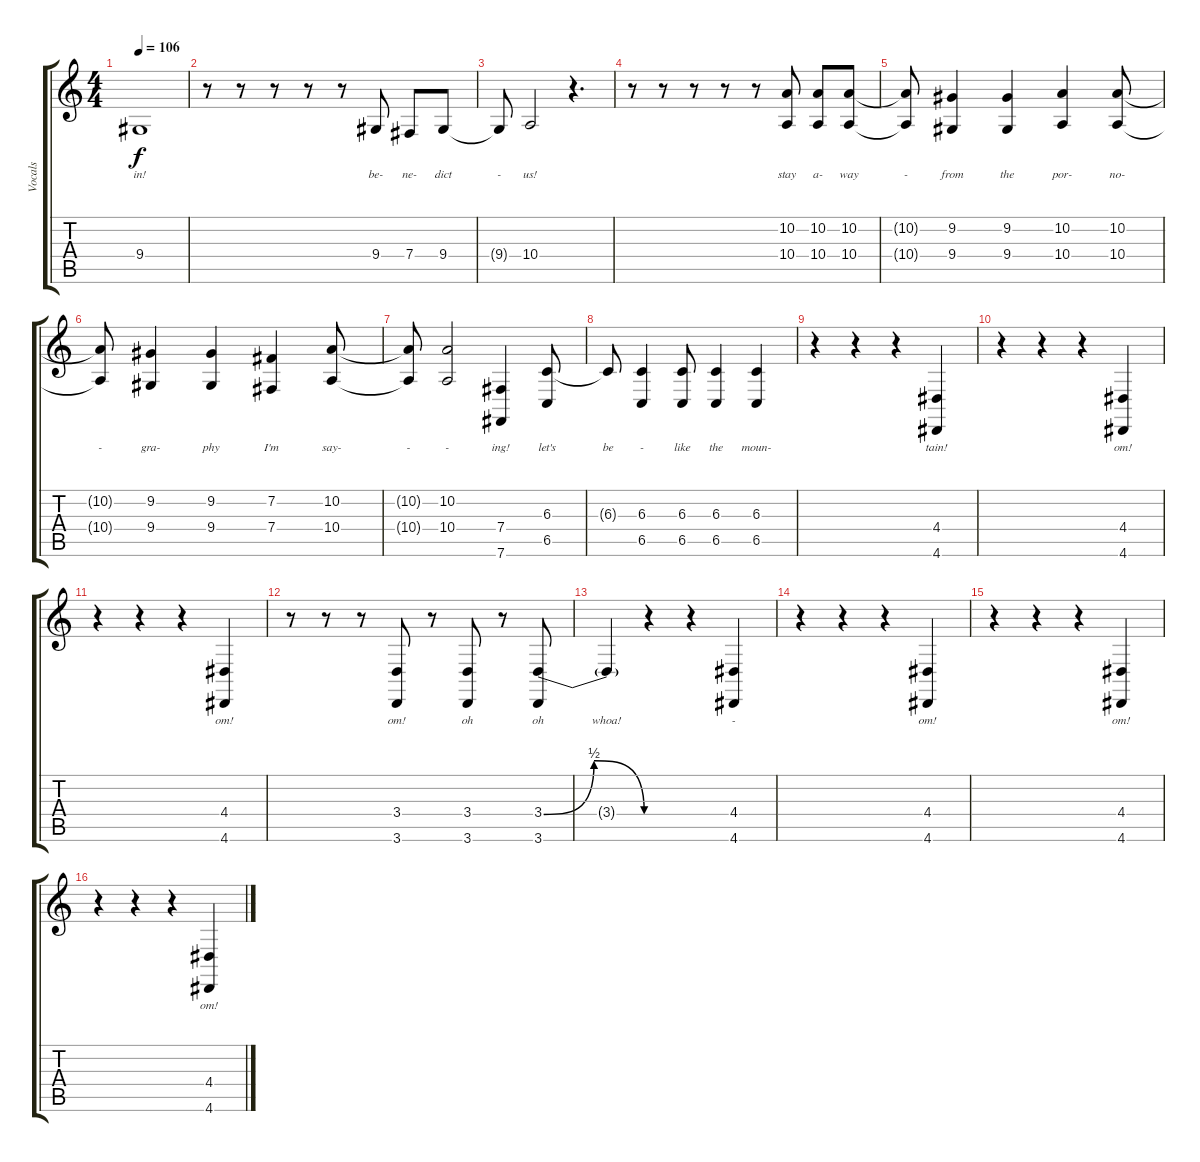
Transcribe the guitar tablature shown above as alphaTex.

\track ("Vocals" "Vocals") {instrument trombone}
\staff {score tabs}
\tuning (Eb4 B3 Gb3 B2 Gb2 B1) {hide}
\ts (4 4)
\tempo 106
\clef g2
\ks c
9.4.1{lyrics (0 "in!") lyrics (1 "") lyrics (2 "") lyrics (3 "") lyrics (4 "") dy f} |
r.8 r.8 r.8 r.8 r.8 9.4.8{lyrics (0 "be-") lyrics (1 "") lyrics (2 "") lyrics (3 "") lyrics (4 "")} 7.4.8{lyrics (0 "ne-") lyrics (1 "") lyrics (2 "") lyrics (3 "") lyrics (4 "")} 9.4.8{lyrics (0 "dict") lyrics (1 "") lyrics (2 "") lyrics (3 "") lyrics (4 "")} |
9.4{t}.8{lyrics (0 "-") lyrics (1 "") lyrics (2 "") lyrics (3 "") lyrics (4 "")} 10.4.2{lyrics (0 "us!") lyrics (1 "") lyrics (2 "") lyrics (3 "") lyrics (4 "")} r.4{d} |
r.8 r.8 r.8 r.8 r.8 (10.2 10.4).8{lyrics (0 "stay") lyrics (1 "") lyrics (2 "") lyrics (3 "") lyrics (4 "")} (10.2 10.4).8{lyrics (0 "a-") lyrics (1 "") lyrics (2 "") lyrics (3 "") lyrics (4 "")} (10.2 10.4).8{lyrics (0 "way") lyrics (1 "") lyrics (2 "") lyrics (3 "") lyrics (4 "")} |
(10.2{t} 10.4{t}).8{lyrics (0 "-") lyrics (1 "") lyrics (2 "") lyrics (3 "") lyrics (4 "")} (9.2 9.4).4{lyrics (0 "from") lyrics (1 "") lyrics (2 "") lyrics (3 "") lyrics (4 "")} (9.2 9.4).4{lyrics (0 "the") lyrics (1 "") lyrics (2 "") lyrics (3 "") lyrics (4 "")} (10.2 10.4).4{lyrics (0 "por-") lyrics (1 "") lyrics (2 "") lyrics (3 "") lyrics (4 "")} (10.2 10.4).8{lyrics (0 "no-") lyrics (1 "") lyrics (2 "") lyrics (3 "") lyrics (4 "")} |
(10.2{t} 10.4{t}).8{lyrics (0 "-") lyrics (1 "") lyrics (2 "") lyrics (3 "") lyrics (4 "")} (9.2 9.4).4{lyrics (0 "gra-") lyrics (1 "") lyrics (2 "") lyrics (3 "") lyrics (4 "")} (9.2 9.4).4{lyrics (0 "phy") lyrics (1 "") lyrics (2 "") lyrics (3 "") lyrics (4 "")} (7.2 7.4).4{lyrics (0 "I'm") lyrics (1 "") lyrics (2 "") lyrics (3 "") lyrics (4 "")} (10.2 10.4).8{lyrics (0 "say-") lyrics (1 "") lyrics (2 "") lyrics (3 "") lyrics (4 "")} |
(10.2{t} 10.4{t}).8{lyrics (0 "-") lyrics (1 "") lyrics (2 "") lyrics (3 "") lyrics (4 "")} (10.2 10.4).2{lyrics (0 "-") lyrics (1 "") lyrics (2 "") lyrics (3 "") lyrics (4 "")} (7.4 7.6).4{lyrics (0 "ing!") lyrics (1 "") lyrics (2 "") lyrics (3 "") lyrics (4 "")} (6.3 6.5).8{lyrics (0 "let's") lyrics (1 "") lyrics (2 "") lyrics (3 "") lyrics (4 "")} |
6.3{t}.8{lyrics (0 "be") lyrics (1 "") lyrics (2 "") lyrics (3 "") lyrics (4 "")} (6.3 6.5).4{lyrics (0 "-") lyrics (1 "") lyrics (2 "") lyrics (3 "") lyrics (4 "")} (6.3 6.5).8{lyrics (0 "like") lyrics (1 "") lyrics (2 "") lyrics (3 "") lyrics (4 "")} (6.3 6.5).4{lyrics (0 "the") lyrics (1 "") lyrics (2 "") lyrics (3 "") lyrics (4 "")} (6.3 6.5).4{lyrics (0 "moun-") lyrics (1 "") lyrics (2 "") lyrics (3 "") lyrics (4 "")} |
r.4 r.4 r.4 (4.4 4.6).4{lyrics (0 "tain!") lyrics (1 "") lyrics (2 "") lyrics (3 "") lyrics (4 "")} |
r.4 r.4 r.4 (4.4 4.6).4{lyrics (0 "om!") lyrics (1 "") lyrics (2 "") lyrics (3 "") lyrics (4 "")} |
r.4 r.4 r.4 (4.4 4.6).4{lyrics (0 "om!") lyrics (1 "") lyrics (2 "") lyrics (3 "") lyrics (4 "")} |
r.8 r.8 r.8 (3.4 3.6).8{lyrics (0 "om!") lyrics (1 "") lyrics (2 "") lyrics (3 "") lyrics (4 "")} r.8 (3.4 3.6).8{lyrics (0 "oh") lyrics (1 "") lyrics (2 "") lyrics (3 "") lyrics (4 "")} r.8 (3.4{be (bendrelease 0 0 30 2 30 2 60 0)} 3.6).8{lyrics (0 "oh") lyrics (1 "") lyrics (2 "") lyrics (3 "") lyrics (4 "")} |
3.4{t}.4{lyrics (0 "whoa!") lyrics (1 "") lyrics (2 "") lyrics (3 "") lyrics (4 "")} r.4 r.4 (4.4 4.6).4{lyrics (0 "-") lyrics (1 "") lyrics (2 "") lyrics (3 "") lyrics (4 "")} |
r.4 r.4 r.4 (4.4 4.6).4{lyrics (0 "om!") lyrics (1 "") lyrics (2 "") lyrics (3 "") lyrics (4 "")} |
r.4 r.4 r.4 (4.4 4.6).4{lyrics (0 "om!") lyrics (1 "") lyrics (2 "") lyrics (3 "") lyrics (4 "")} |
r.4 r.4 r.4 (4.4 4.6).4{lyrics (0 "om!") lyrics (1 "") lyrics (2 "") lyrics (3 "") lyrics (4 "")}
